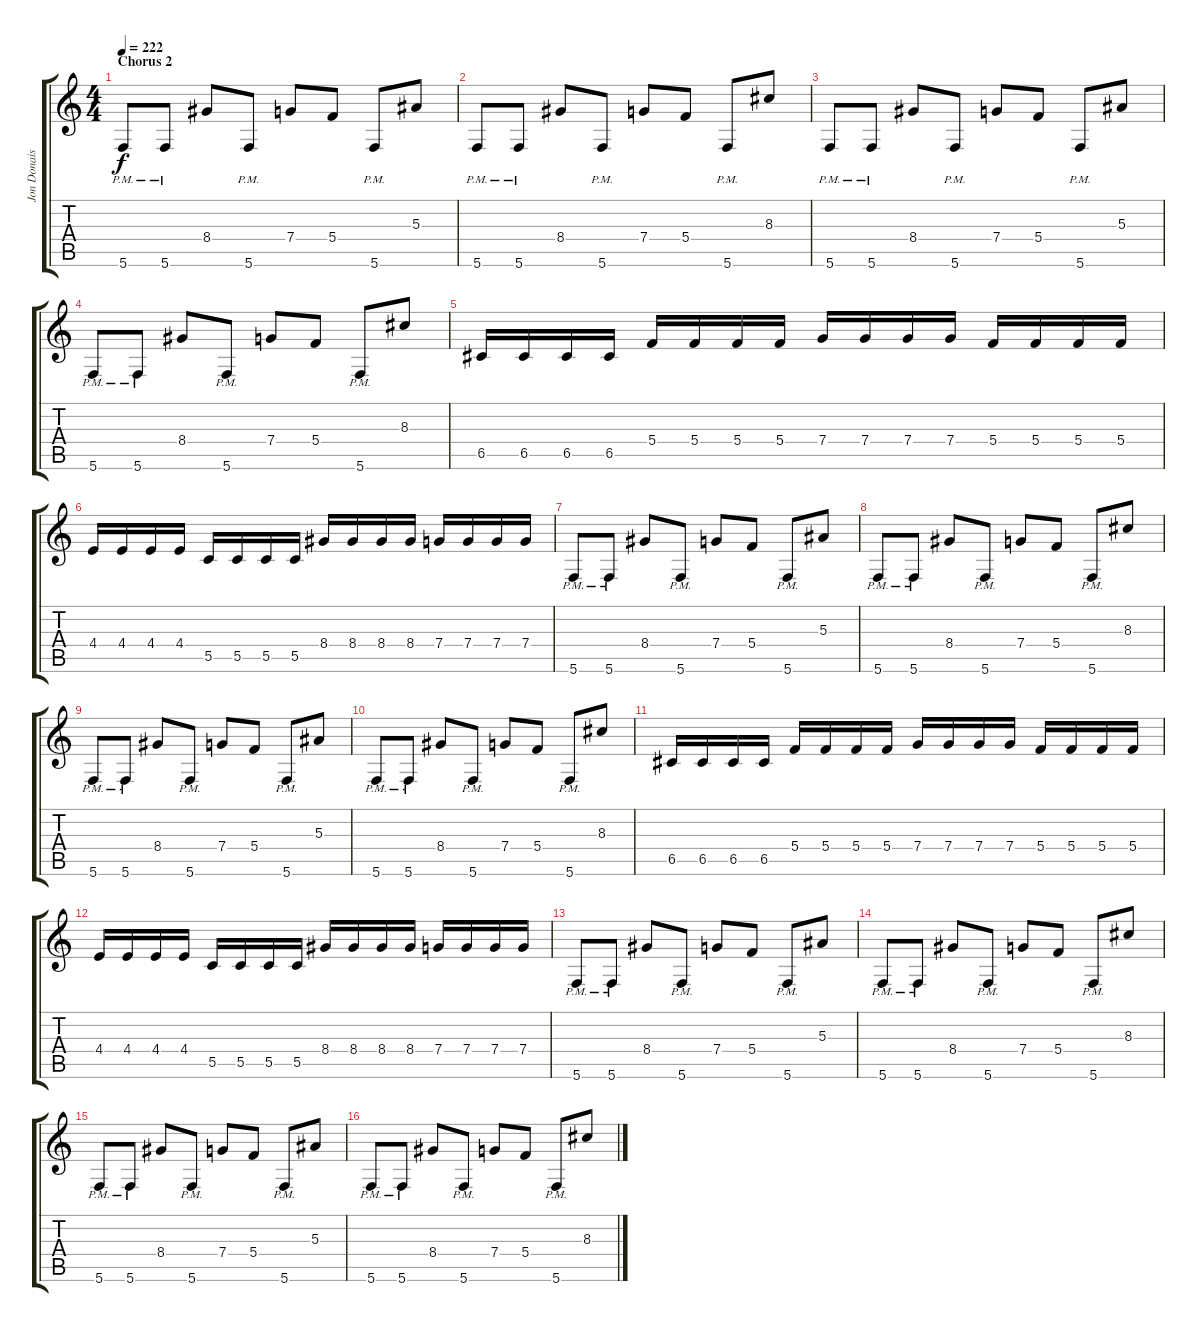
\track ("Jon Donais" "Jon Donais") {instrument distortionguitar}
\staff {score tabs}
\tuning (D4 A3 F3 C3 G2 C2) {hide}
\ts (4 4)
\section ("" "Chorus 2")
\tempo 222
\clef g2
\ks c
5.6{pm}.8{dy f} 5.6{pm}.8 8.4.8 5.6{pm}.8 7.4.8 5.4.8 5.6{pm}.8 5.3.8 |
5.6{pm}.8 5.6{pm}.8 8.4.8 5.6{pm}.8 7.4.8 5.4.8 5.6{pm}.8 8.3.8 |
5.6{pm}.8 5.6{pm}.8 8.4.8 5.6{pm}.8 7.4.8 5.4.8 5.6{pm}.8 5.3.8 |
5.6{pm}.8 5.6{pm}.8 8.4.8 5.6{pm}.8 7.4.8 5.4.8 5.6{pm}.8 8.3.8 |
6.5.16 6.5.16 6.5.16 6.5.16 5.4.16 5.4.16 5.4.16 5.4.16 7.4.16 7.4.16 7.4.16 7.4.16 5.4.16 5.4.16 5.4.16 5.4.16 |
4.4.16 4.4.16 4.4.16 4.4.16 5.5.16 5.5.16 5.5.16 5.5.16 8.4.16 8.4.16 8.4.16 8.4.16 7.4.16 7.4.16 7.4.16 7.4.16 |
5.6{pm}.8 5.6{pm}.8 8.4.8 5.6{pm}.8 7.4.8 5.4.8 5.6{pm}.8 5.3.8 |
5.6{pm}.8 5.6{pm}.8 8.4.8 5.6{pm}.8 7.4.8 5.4.8 5.6{pm}.8 8.3.8 |
5.6{pm}.8 5.6{pm}.8 8.4.8 5.6{pm}.8 7.4.8 5.4.8 5.6{pm}.8 5.3.8 |
5.6{pm}.8 5.6{pm}.8 8.4.8 5.6{pm}.8 7.4.8 5.4.8 5.6{pm}.8 8.3.8 |
6.5.16 6.5.16 6.5.16 6.5.16 5.4.16 5.4.16 5.4.16 5.4.16 7.4.16 7.4.16 7.4.16 7.4.16 5.4.16 5.4.16 5.4.16 5.4.16 |
4.4.16 4.4.16 4.4.16 4.4.16 5.5.16 5.5.16 5.5.16 5.5.16 8.4.16 8.4.16 8.4.16 8.4.16 7.4.16 7.4.16 7.4.16 7.4.16 |
5.6{pm}.8 5.6{pm}.8 8.4.8 5.6{pm}.8 7.4.8 5.4.8 5.6{pm}.8 5.3.8 |
5.6{pm}.8 5.6{pm}.8 8.4.8 5.6{pm}.8 7.4.8 5.4.8 5.6{pm}.8 8.3.8 |
5.6{pm}.8 5.6{pm}.8 8.4.8 5.6{pm}.8 7.4.8 5.4.8 5.6{pm}.8 5.3.8 |
5.6{pm}.8 5.6{pm}.8 8.4.8 5.6{pm}.8 7.4.8 5.4.8 5.6{pm}.8 8.3.8
